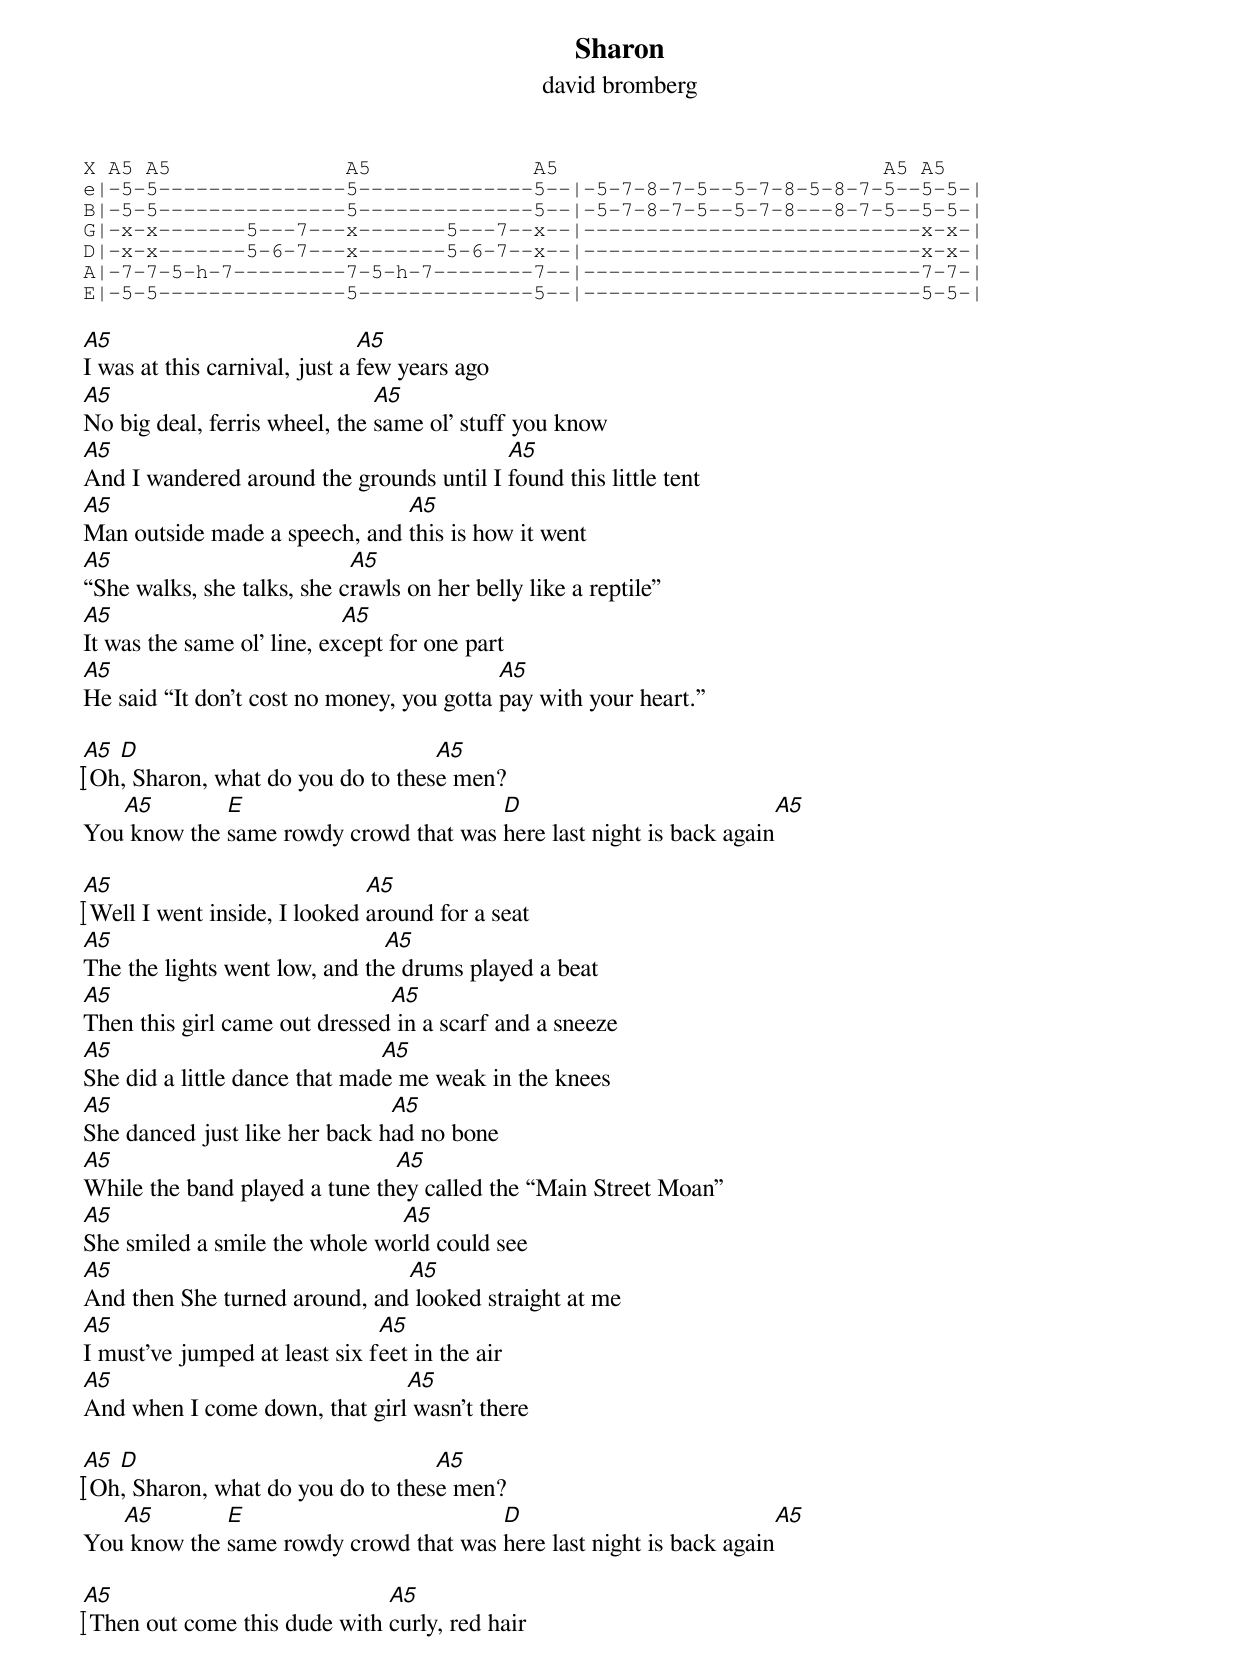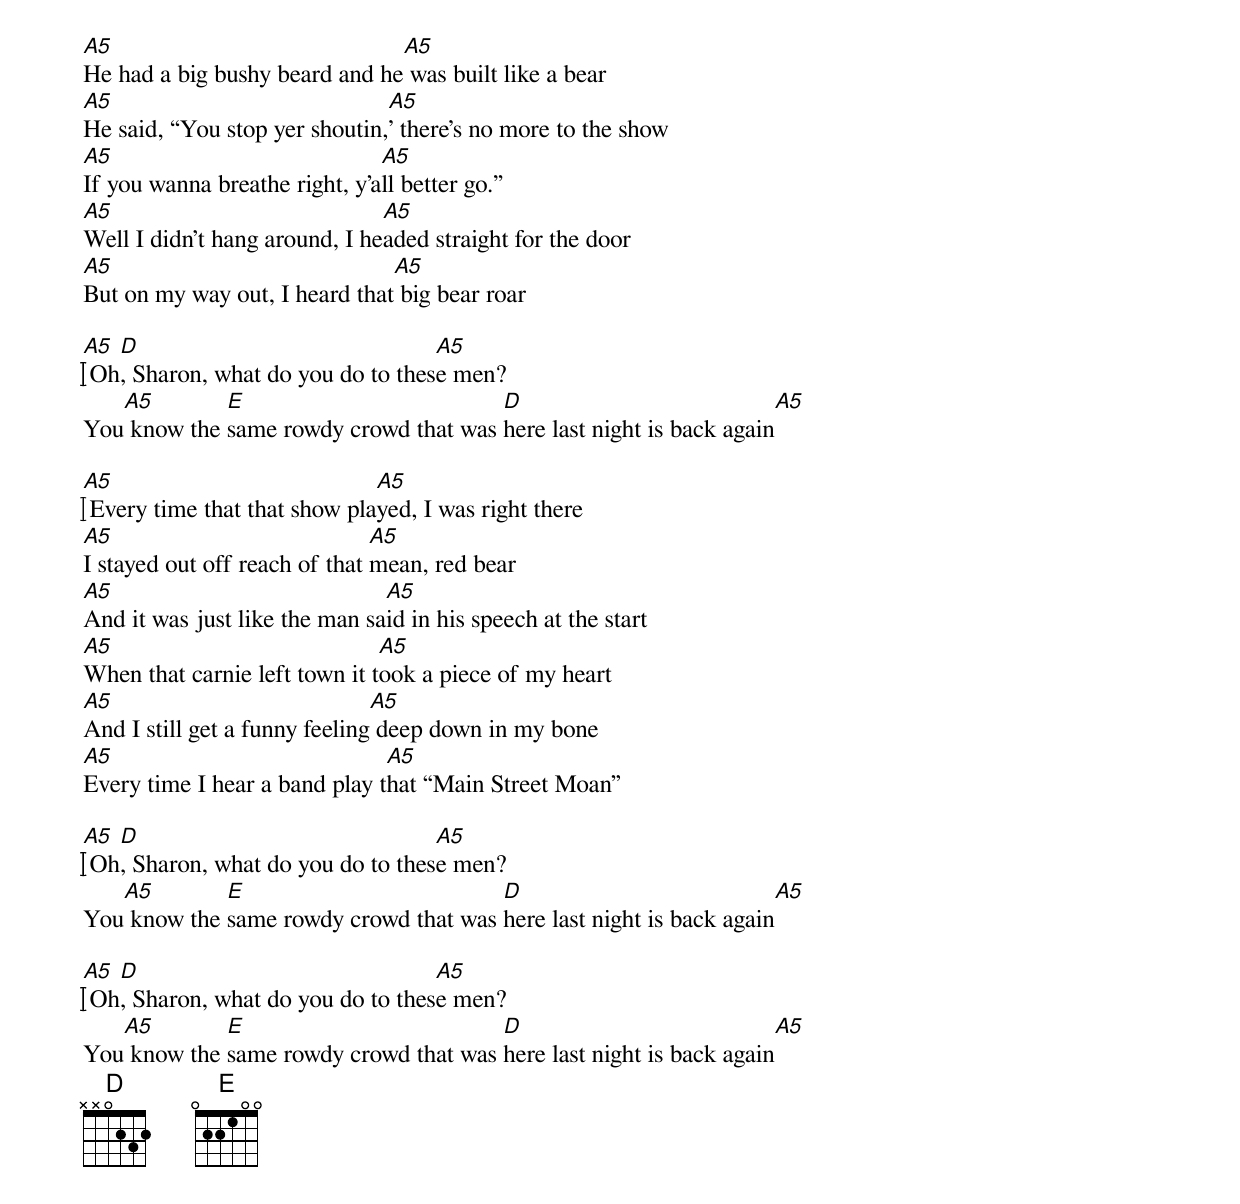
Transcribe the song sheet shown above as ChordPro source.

{title: Sharon}
{subtitle: david bromberg}

{sot}
X A5 A5              A5             A5                          A5 A5
e|-5-5---------------5--------------5--|-5-7-8-7-5--5-7-8-5-8-7-5--5-5-|
B|-5-5---------------5--------------5--|-5-7-8-7-5--5-7-8---8-7-5--5-5-|
G|-x-x-------5---7---x-------5---7--x--|---------------------------x-x-|
D|-x-x-------5-6-7---x-------5-6-7--x--|---------------------------x-x-|
A|-7-7-5-h-7---------7-5-h-7--------7--|---------------------------7-7-|
E|-5-5---------------5--------------5--|---------------------------5-5-|
{eot}

[A5]I was at this carnival, just a [A5]few years ago
[A5]No big deal, ferris wheel, the [A5]same ol’ stuff you know
[A5]And I wandered around the grounds until I [A5]found this little tent
[A5]Man outside made a speech, and [A5]this is how it went
[A5]“She walks, she talks, she c[A5]rawls on her belly like a reptile”
[A5]It was the same ol’ line, ex[A5]cept for one part
[A5]He said “It don’t cost no money, you gotta [A5]pay with your heart.”

[A5]‍‍ Oh[D], Sharon, what do you do to thes[A5]e men?
You[A5] know the [E]same rowdy crowd that was [D]here last night is back again[A5]

[A5]‍ Well I went inside, I looked [A5]around for a seat
[A5]The the lights went low, and th[A5]e drums played a beat
[A5]Then this girl came out dressed[A5] in a scarf and a sneeze
[A5]She did a little dance that mad[A5]e me weak in the knees
[A5]She danced just like her back h[A5]ad no bone
[A5]While the band played a tune th[A5]ey called the “Main Street Moan”
[A5]She smiled a smile the whole wo[A5]rld could see
[A5]And then She turned around, and[A5] looked straight at me
[A5]I must’ve jumped at least six f[A5]eet in the air
[A5]And when I come down, that girl[A5] wasn't there

[A5]‍‍ Oh[D], Sharon, what do you do to thes[A5]e men?
You[A5] know the [E]same rowdy crowd that was [D]here last night is back again[A5]

[A5]‍ Then out come this dude with [A5]curly, red hair
[A5]He had a big bushy beard and he[A5] was built like a bear
[A5]He said, “You stop yer shoutin,[A5]’ there's no more to the show
[A5]If you wanna breathe right, y'a[A5]ll better go.”
[A5]Well I didn’t hang around, I he[A5]aded straight for the door
[A5]But on my way out, I heard that[A5] big bear roar

[A5]‍‍ Oh[D], Sharon, what do you do to thes[A5]e men?
You[A5] know the [E]same rowdy crowd that was [D]here last night is back again[A5]

[A5]‍ Every time that that show pla[A5]yed, I was right there
[A5]I stayed out off reach of that [A5]mean, red bear
[A5]And it was just like the man sa[A5]id in his speech at the start
[A5]When that carnie left town it t[A5]ook a piece of my heart
[A5]And I still get a funny feeling[A5] deep down in my bone
[A5]Every time I hear a band play t[A5]hat “Main Street Moan”

[A5]‍‍ Oh[D], Sharon, what do you do to thes[A5]e men?
You[A5] know the [E]same rowdy crowd that was [D]here last night is back again[A5]

[A5]‍‍ Oh[D], Sharon, what do you do to thes[A5]e men?
You[A5] know the [E]same rowdy crowd that was [D]here last night is back again[A5]
